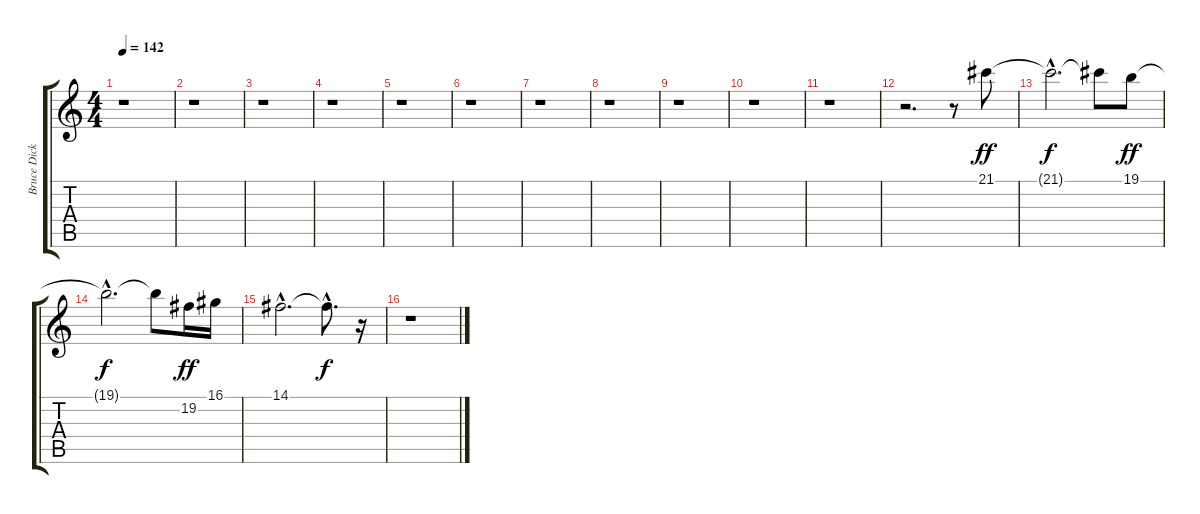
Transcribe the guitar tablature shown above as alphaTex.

\track ("Bruce Dickinson" "Bruce Dick") {instrument choiraahs}
\staff {score tabs}
\tuning (E4 B3 G3 D3 A2 E2) {hide}
\ts (4 4)
\tempo 142
\clef g2
\ks c
r.1{dy f} |
r.1 |
r.1 |
r.1 |
r.1 |
r.1 |
r.1 |
r.1 |
r.1 |
r.1 |
r.1 |
r.2{d} r.8 21.1.8{dy ff} |
21.1{hac t}.2{d dy f} 21.1{t}.8 19.1.8{dy ff} |
19.1{hac t}.2{d dy f} 19.1{t}.8 19.2.16{dy ff} 16.1.16 |
14.1{hac}.2{d} 14.1{hac t}.8{d dy f} r.16 |
r.1
